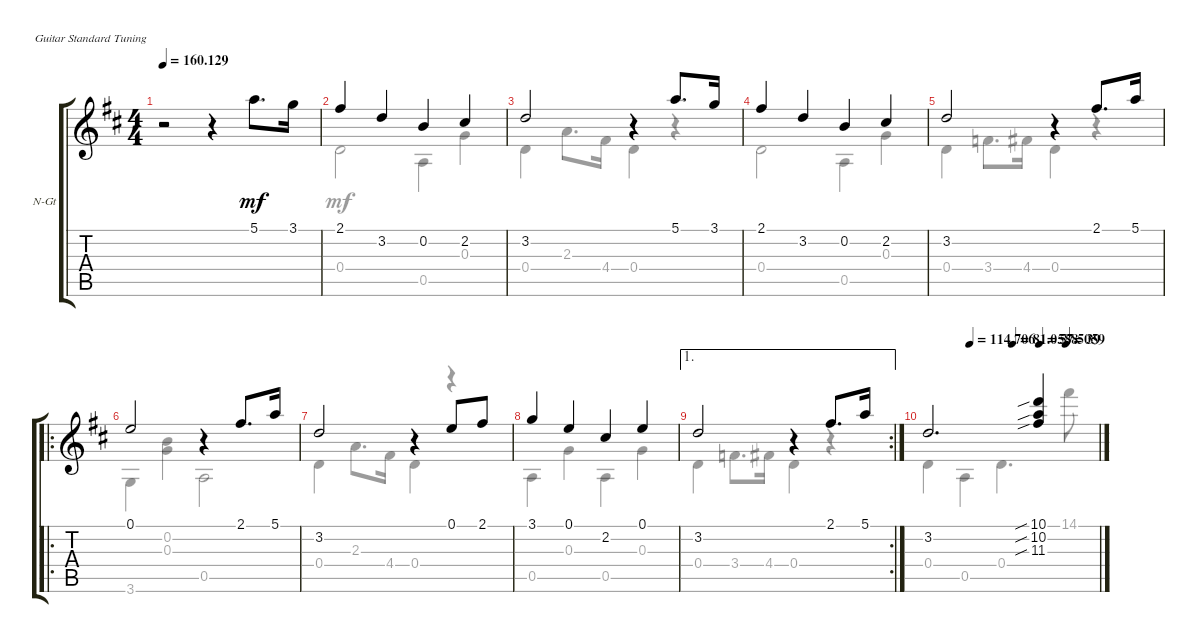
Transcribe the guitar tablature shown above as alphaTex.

\defaultSystemsLayout 4
\bracketExtendMode groupsimilarinstruments
\firstSystemTrackNameOrientation horizontal
\otherSystemsTrackNameOrientation horizontal
\track ("Nylon Guitar" "N-Gt") {instrument acousticguitarnylon}
\staff {score tabs}
\tuning (E4 B3 G3 D3 A2 E2)
\voice
\ts (4 4)
\tempo
160.129
\accidentals auto
\clef g2
\ottava regular
\simile none
\ks d
r.2{dy mf instrument acousticguitarnylon} r.4 5.1.8{d} 3.1.16 |
2.1.4 3.2.4 0.2.4 2.2.4 |
3.2.2 r.4 5.1.8{d} 3.1.16 |
2.1.4 3.2.4 0.2.4 2.2.4 |
3.2.2 r.4 2.1.8{d} 5.1.16 |
\ro
0.1.2 r.4 2.1.8{d} 5.1.16 |
3.2.2 r.4 0.1.8 2.1.8 |
3.1.4 0.1.4 2.2.4 0.1.4 |
\ae 1
\rc 2
3.2.2 r.4 2.1.8{d} 5.1.16 |
\tempo (114.706 0.25)
\tempo (81.0588 0.5)
\tempo (57.5059 0.65625)
\tempo (39 0.8125)
3.2.2{d} (11.3{sib} 10.2{sib} 10.1{sib}).4
\voice
\clef g2
\ottava regular
\simile none
\ks d
|
0.4.2 0.5.4 0.3.4 |
0.4.4 2.3.8{d} 4.4.16 0.4.4 r.4 |
0.4.2 0.5.4 0.3.4 |
0.4.4 3.4.8{d} 4.4.16 0.4.4 r.4 |
3.6.4 (0.3 0.2).4 0.5.2 |
0.4.4 2.3.8{d} 4.4.16 0.4.4 r.4 |
0.5.4 0.3.4 0.5.4 0.3.4 |
0.4.4 3.4.8{d} 4.4.16 0.4.4 r.4 |
0.4.4 0.5.4 0.4.4{d} 14.1.8
